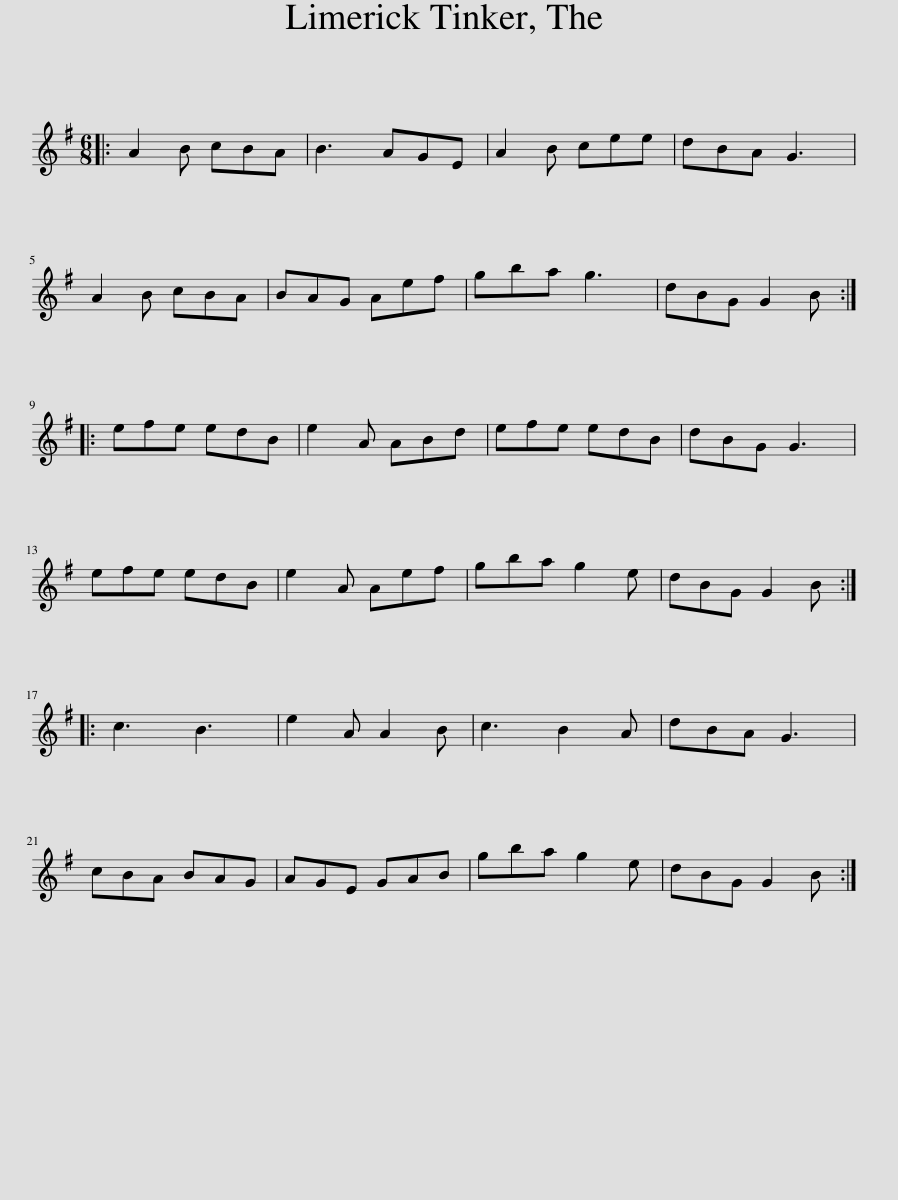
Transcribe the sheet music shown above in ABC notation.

X:1
L:1/8
M:6/8
I:linebreak $
K:G
V:1 treble
V:1
|: A2 B cBA | B3 AGE | A2 B cee | dBA G3 |$ A2 B cBA | %5
 BAG Aef | gba g3 | dBG G2 B ::$ efe edB | e2 A ABd | %10
 efe edB | dBG G3 |$ efe edB | e2 A Aef | gba g2 e | %15
 dBG G2 B ::$ c3 B3 | e2 A A2 B | c3 B2 A | dBA G3 |$ %20
 cBA BAG | AGE GAB | gba g2 e | dBG G2 B :| %24
